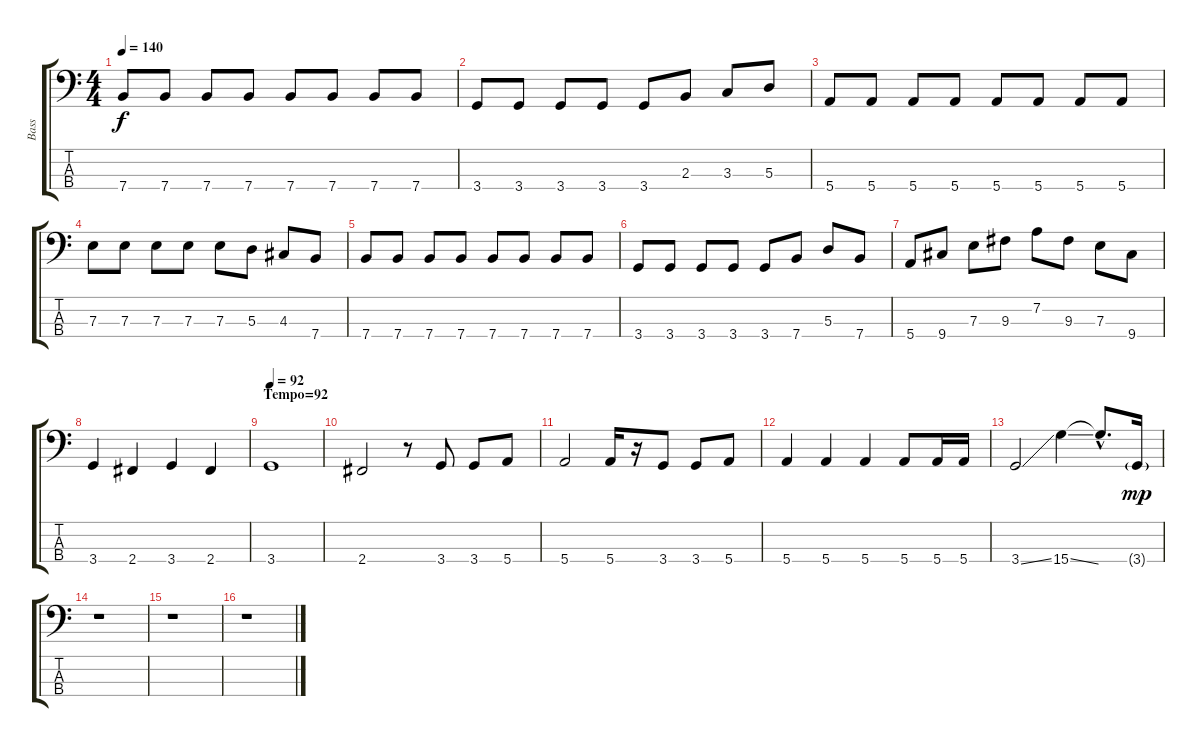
\track ("Bass" "Bass") {instrument electricbassfinger}
\staff {score tabs}
\tuning (G2 D2 A1 E1) {hide}
\ts (4 4)
\tempo 140
\clef f4
\ks c
7.4.8{dy f} 7.4.8 7.4.8 7.4.8 7.4.8 7.4.8 7.4.8 7.4.8 |
3.4.8 3.4.8 3.4.8 3.4.8 3.4.8 2.3.8 3.3.8 5.3.8 |
5.4.8 5.4.8 5.4.8 5.4.8 5.4.8 5.4.8 5.4.8 5.4.8 |
7.3.8 7.3.8 7.3.8 7.3.8 7.3.8 5.3.8 4.3.8 7.4.8 |
7.4.8 7.4.8 7.4.8 7.4.8 7.4.8 7.4.8 7.4.8 7.4.8 |
3.4.8 3.4.8 3.4.8 3.4.8 3.4.8 7.4.8 5.3.8 7.4.8 |
5.4.8 9.4.8 7.3.8 9.3.8 7.2.8 9.3.8 7.3.8 9.4.8 |
3.4.4 2.4.4 3.4.4 2.4.4 |
\section ("" "Tempo=92")
\tempo 92
3.4.1 |
2.4.2 r.8 3.4.8 3.4.8 5.4.8 |
5.4.2 5.4.16 r.16 3.4.8 3.4.8 5.4.8 |
5.4.4 5.4.4 5.4.4 5.4.8 5.4.16 5.4.16 |
3.4{ss}.2 15.4{ss}.4 15.4{hac t}.8{d} 3.4{g}.16{dy mp} |
r.1 |
r.1 |
r.1
